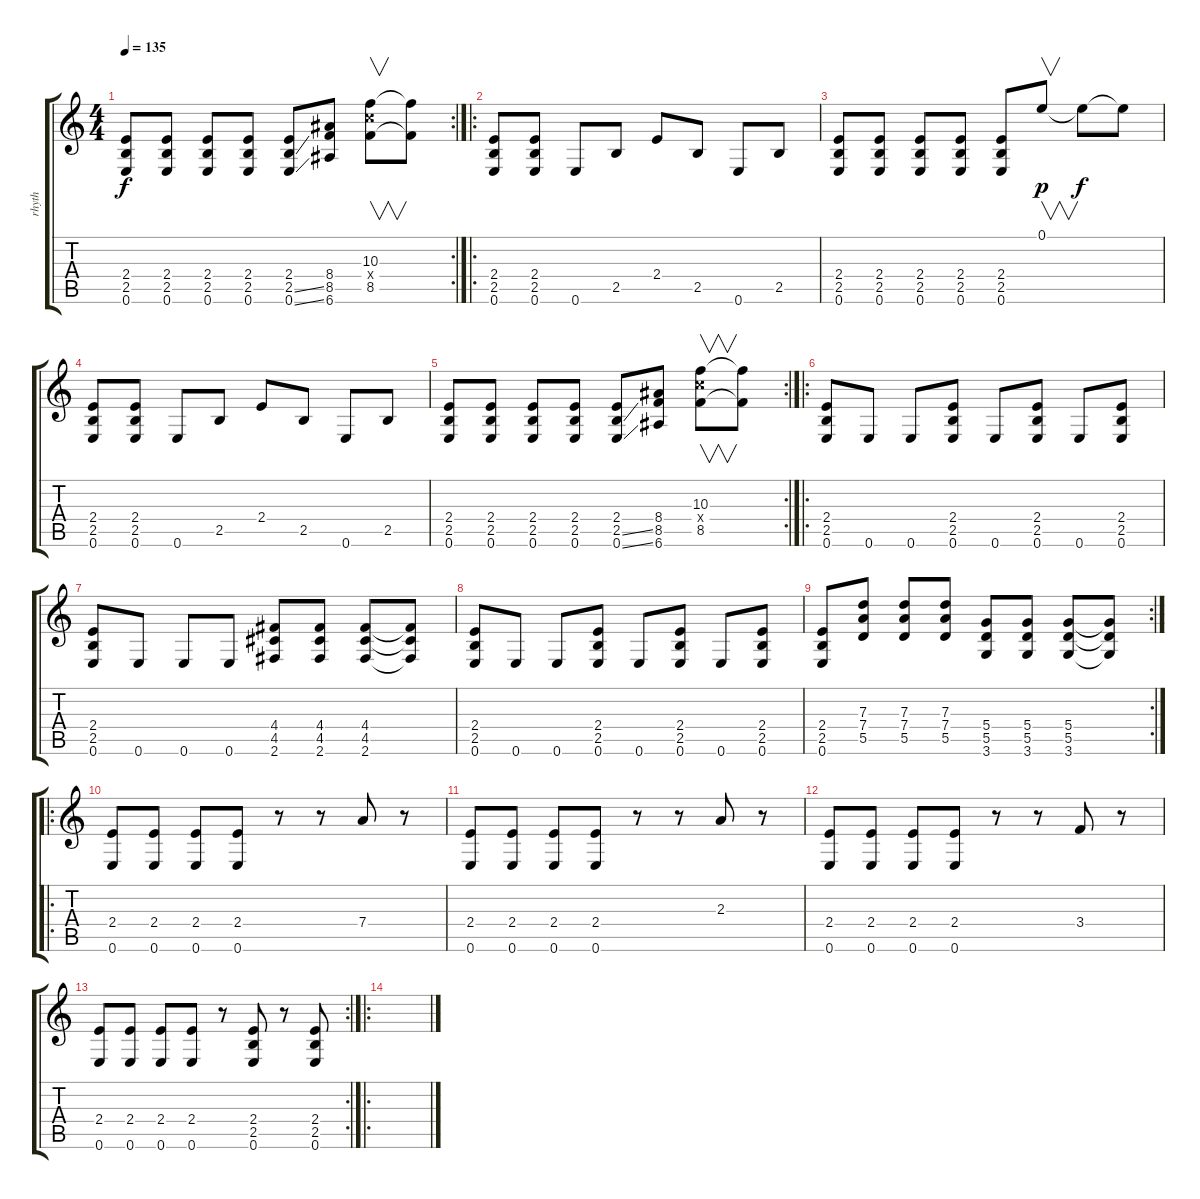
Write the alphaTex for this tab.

\track ("rhyth" "rhyth") {instrument overdrivenguitar}
\staff {score tabs}
\tuning (E4 B3 G3 D3 A2 E2) {hide}
\rc 2
\ts (4 4)
\tempo 135
\clef g2
\ks c
(2.4 2.5 0.6).8{dy f} (2.4 2.5 0.6).8 (2.4 2.5 0.6).8 (2.4 2.5 0.6).8 (2.4 2.5{ss} 0.6{ss}).8 (8.4 8.5 6.6).8 (10.3 10.4{x} 8.5).8{v} (10.3{t} 8.5{t}).8 |
\ro
(2.4 2.5 0.6).8{volume 13 balance 8 instrument distortionguitar} (2.4 2.5 0.6).8 0.6.8 2.5.8 2.4.8 2.5.8 0.6.8 2.5.8 |
(2.4 2.5 0.6).8 (2.4 2.5 0.6).8 (2.4 2.5 0.6).8 (2.4 2.5 0.6).8 (2.4 2.5 0.6).8 0.1.8{v dy p} 0.1{t}.8{dy f} 0.1{t}.8 |
(2.4 2.5 0.6).8 (2.4 2.5 0.6).8 0.6.8 2.5.8 2.4.8 2.5.8 0.6.8 2.5.8 |
\rc 2
(2.4 2.5 0.6).8 (2.4 2.5 0.6).8 (2.4 2.5 0.6).8 (2.4 2.5 0.6).8 (2.4 2.5{ss} 0.6{ss}).8 (8.4 8.5 6.6).8 (10.3 10.4{x} 8.5).8{v} (10.3{t} 8.5{t}).8 |
\ro
(2.4 2.5 0.6).8{volume 12 balance 8 instrument distortionguitar} 0.6.8 0.6.8 (2.4 2.5 0.6).8 0.6.8 (2.4 2.5 0.6).8 0.6.8 (2.4 2.5 0.6).8 |
(2.4 2.5 0.6).8 0.6.8 0.6.8 0.6.8 (4.4 4.5 2.6).8 (4.4 4.5 2.6).8 (4.4 4.5 2.6).8 (4.4{t} 4.5{t} 2.6{t}).8 |
(2.4 2.5 0.6).8 0.6.8 0.6.8 (2.4 2.5 0.6).8 0.6.8 (2.4 2.5 0.6).8 0.6.8 (2.4 2.5 0.6).8 |
\rc 2
(2.4 2.5 0.6).8 (7.3 7.4 5.5).8 (7.3 7.4 5.5).8 (7.3 7.4 5.5).8 (5.4 5.5 3.6).8 (5.4 5.5 3.6).8 (5.4 5.5 3.6).8 (5.4{t} 5.5{t} 3.6{t}).8 |
\ro
(2.4 0.6).8{instrument overdrivenguitar} (2.4 0.6).8 (2.4 0.6).8 (2.4 0.6).8 r.8 r.8 7.4.8 r.8 |
(2.4 0.6).8 (2.4 0.6).8 (2.4 0.6).8 (2.4 0.6).8 r.8 r.8 2.3.8 r.8 |
(2.4 0.6).8 (2.4 0.6).8 (2.4 0.6).8 (2.4 0.6).8 r.8 r.8 3.4.8 r.8 |
\rc 2
(2.4 0.6).8 (2.4 0.6).8 (2.4 0.6).8 (2.4 0.6).8 r.8 (2.4 2.5 0.6).8 r.8 (2.4 2.5 0.6).8 |
\ro
